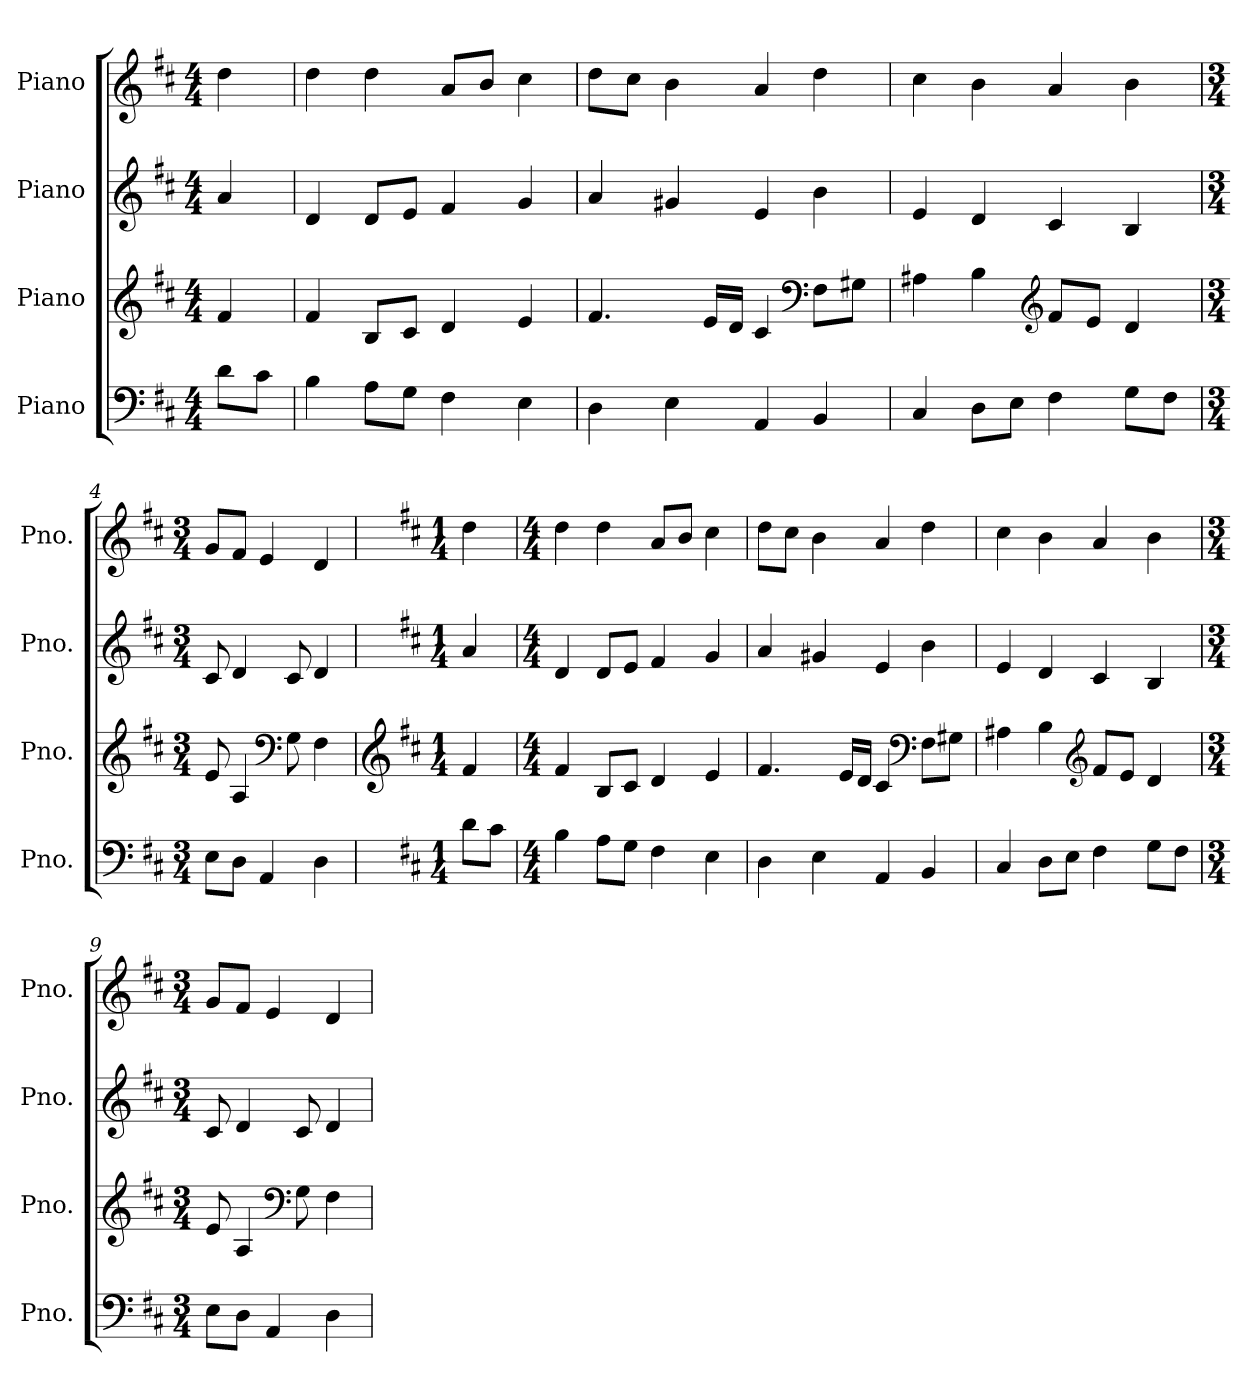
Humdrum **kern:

**kern	**kern	**kern	**kern
*part4	*part3	*part2	*part1
*staff4	*staff3	*staff2	*staff1
*I"Piano	*I"Piano	*I"Piano	*I"Piano
*I'Pno.	*I'Pno.	*I'Pno.	*I'Pno.
*clefF4	*clefG2	*clefG2	*clefG2
*k[f#c#]	*k[f#c#]	*k[f#c#]	*k[f#c#]
*M4/4	*M4/4	*M4/4	*M4/4
*MM120	*MM120	*MM120	*MM120
=	=	=	=
8d\L	4f#/	4a/	4dd\
8c#\J	.	.	.
=1	=1	=1	=1
4B\	4f#/	4d/	4dd\
8A\L	8B/L	8d/L	4dd\
8G\J	8c#/J	8e/J	.
4F#\	4d/	4f#/	8a/L
.	.	.	8b/J
4E\	4e/	4g/	4cc#\
=2	=2	=2	=2
4D\	4.f#/	4a/	8dd\L
.	.	.	8cc#\J
4E\	.	4g#X/	4b\
.	16e/LL	.	.
.	16d/JJ	.	.
4AA/	4c#/	4e/	4a/
*	*clefF4	*	*
4BB/	8F#\L	4b\	4dd\
.	8G#X\J	.	.
=3	=3	=3	=3
4C#/	4A#X\	4e/	4cc#\
8D\L	4B\	4d/	4b\
8E\J	.	.	.
*	*clefG2	*	*
4F#\	8f#/L	4c#/	4a/
.	8e/J	.	.
8G\L	4d/	4B/	4b\
8F#\J	.	.	.
=4	=4	=4	=4
*M3/4	*M3/4	*M3/4	*M3/4
8E\L	8e/	8c#/	8g/L
8D\J	4A/	4d/	8f#/J
4AA/	.	.	4e/
*	*clefF4	*	*
.	8G\	8c#/	.
4D\	4F#\	4d/	4d/
!!LO:LB:g=z
=5	=5	=5	=5
*	*clefG2	*	*
*k[f#c#]	*k[f#c#]	*k[f#c#]	*k[f#c#]
*M1/4	*M1/4	*M1/4	*M1/4
8d\L	4f#/	4a/	4dd\
8c#\J	.	.	.
=6	=6	=6	=6
*M4/4	*M4/4	*M4/4	*M4/4
4B\	4f#/	4d/	4dd\
8A\L	8B/L	8d/L	4dd\
8G\J	8c#/J	8e/J	.
4F#\	4d/	4f#/	8a/L
.	.	.	8b/J
4E\	4e/	4g/	4cc#\
=7	=7	=7	=7
4D\	4.f#/	4a/	8dd\L
.	.	.	8cc#\J
4E\	.	4g#X/	4b\
.	16e/LL	.	.
.	16d/JJ	.	.
4AA/	4c#/	4e/	4a/
*	*clefF4	*	*
4BB/	8F#\L	4b\	4dd\
.	8G#X\J	.	.
=8	=8	=8	=8
4C#/	4A#X\	4e/	4cc#\
8D\L	4B\	4d/	4b\
8E\J	.	.	.
*	*clefG2	*	*
4F#\	8f#/L	4c#/	4a/
.	8e/J	.	.
8G\L	4d/	4B/	4b\
8F#\J	.	.	.
=9	=9	=9	=9
*M3/4	*M3/4	*M3/4	*M3/4
8E\L	8e/	8c#/	8g/L
8D\J	4A/	4d/	8f#/J
4AA/	.	.	4e/
*	*clefF4	*	*
.	8G\	8c#/	.
4D\	4F#\	4d/	4d/
=	=	=	=
*-	*-	*-	*-
